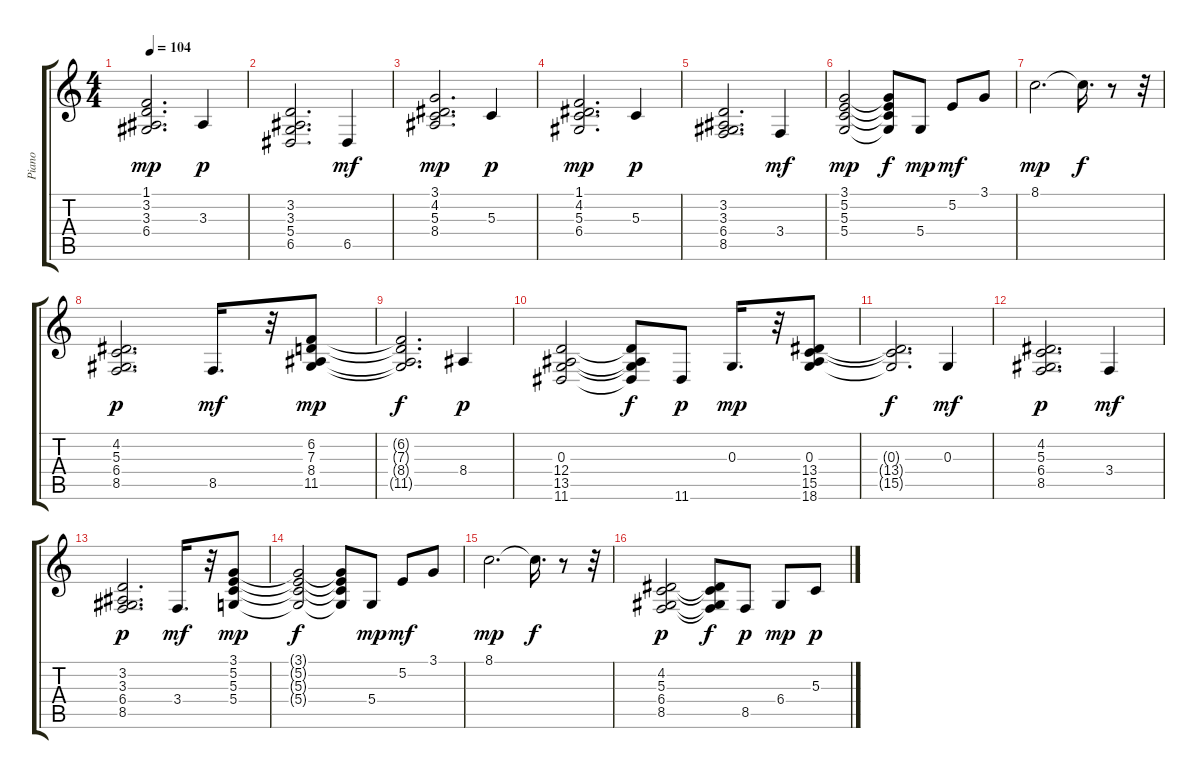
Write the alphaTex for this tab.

\track ("Piano" "Piano") {instrument electricpiano1}
\staff {score tabs}
\tuning (E4 B3 G3 D3 A2 E2) {hide}
\ts (4 4)
\tempo 104
\clef g2
\ks c
(1.1 3.2 3.3 6.4).2{d dy mp} 3.3.4{dy p} |
(3.2 3.3 5.4 6.5).2{d} 6.5.4{dy mf} |
(3.1 4.2 5.3 8.4).2{d dy mp} 5.3.4{dy p} |
(1.1 4.2 5.3 6.4).2{d dy mp} 5.3.4{dy p} |
(3.2 3.3 6.4 8.5).2{d} 3.4.4{dy mf} |
(3.1 5.2 5.3 5.4).2{dy mp} (3.1{t} 5.2{t} 5.3{t} 5.4{t}).8{dy f} 5.4.8{dy mp} 5.2.8{dy mf} 3.1.8 |
8.1.2{d dy mp} 8.1{t}.16{d dy f} r.8 r.32 |
(4.2 5.3 6.4 8.5).2{d dy p} 8.5.16{d dy mf} r.32 (6.2 7.3 8.4 11.5).8{dy mp} |
(6.2{t} 7.3{t} 8.4{t} 11.5{t}).2{d dy f} 8.4.4{dy p} |
(0.3 12.4 13.5 11.6).2 (0.3{t} 12.4{t} 13.5{t} 11.6{t}).8{dy f} 11.6.8{dy p} 0.3.16{d dy mp} r.32 (0.3 13.4 15.5 18.6).8 |
(0.3{t} 13.4{t} 15.5{t}).2{d dy f} 0.3.4{dy mf} |
(4.2 5.3 6.4 8.5).2{d dy p} 3.4.4{dy mf} |
(3.2 3.3 6.4 8.5).2{d dy p} 3.4.16{d dy mf} r.32 (3.1 5.2 5.3 5.4).8{dy mp} |
(3.1{t} 5.2{t} 5.3{t} 5.4{t}).2{dy f} (3.1{t} 5.2{t} 5.3{t} 5.4{t}).8 5.4.8{dy mp} 5.2.8{dy mf} 3.1.8 |
8.1.2{d dy mp} 8.1{t}.16{d dy f} r.8 r.32 |
(4.2 5.3 6.4 8.5).2{dy p} (4.2{t} 5.3{t} 6.4{t} 8.5{t}).8{dy f} 8.5.8{dy p} 6.4.8{dy mp} 5.3.8{dy p}
